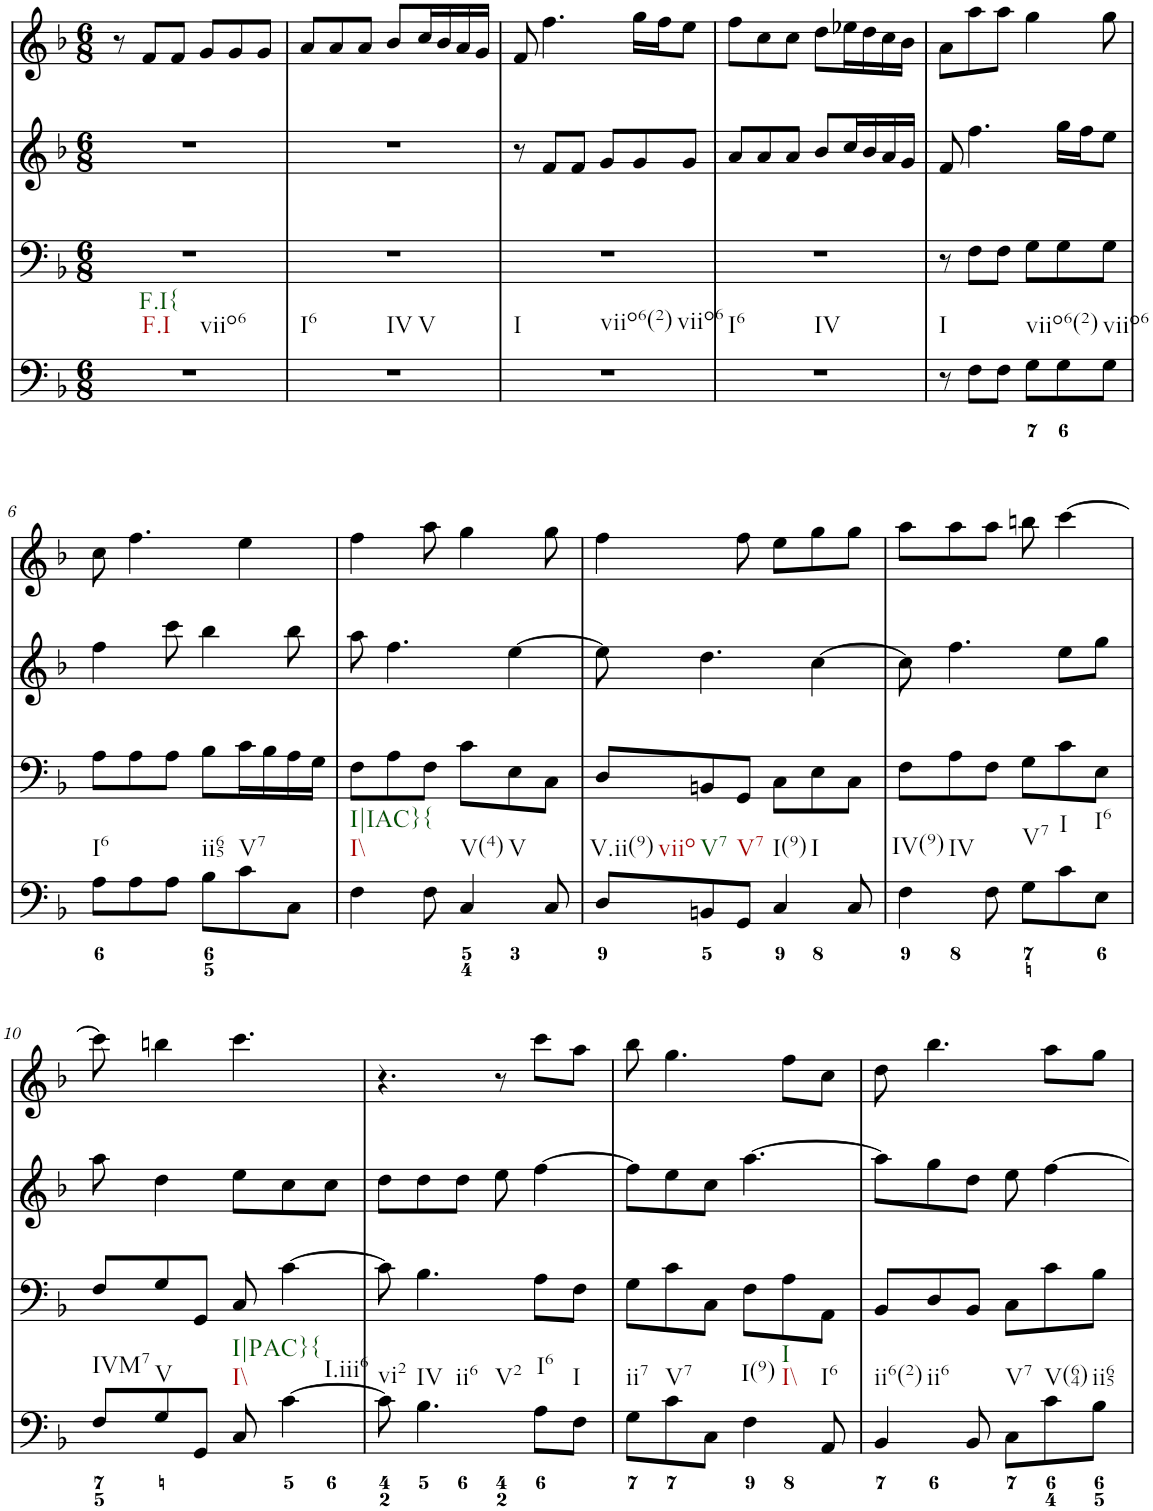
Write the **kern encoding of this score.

**kern	**kern	**kern	**kern
*part4	*part3	*part2	*part1
*staff4	*staff3	*staff2	*staff1
*I"Piano	*I"Piano	*I"Piano	*I"Piano
*I'Pno	*I'Pno	*I'Pno	*I'Pno
*clefF4	*clefF4	*clefG2	*clefG2
*k[b-]	*k[b-]	*k[b-]	*k[b-]
*F:	*F:	*F:	*F:
*M6/8	*M6/8	*M6/8	*M6/8
=1	=1	=1	=1
!LO:TX:b:t=F.I	!	!	!
!LO:TX:b:t=F.I{	!	!	!
!LO:TX:b:t=viio6	!	!	!
2.r	2.r	2.r	8r
.	.	.	8f/L
.	.	.	8f/J
.	.	.	8g/L
.	.	.	8g/
.	.	.	8g/J
=2	=2	=2	=2
!LO:TX:b:t=I6	!	!	!
!LO:TX:b:t=IV	!	!	!
!LO:TX:b:t=V	!	!	!
2.r	2.r	2.r	8a/L
.	.	.	8a/
.	.	.	8a/J
.	.	.	8b-/L
.	.	.	16cc/L
.	.	.	16b-/
.	.	.	16a/
.	.	.	16g/JJ
=3	=3	=3	=3
!LO:TX:b:t=I	!	!	!
!LO:TX:b:t=viio6(2)	!	!	!
!LO:TX:b:t=viio6	!	!	!
2.r	2.r	8r	8f/
.	.	8f/L	4.ff\
.	.	8f/J	.
.	.	8g/L	.
.	.	8g/	16gg\LL
.	.	.	16ff\J
.	.	8g/J	8ee\J
=4	=4	=4	=4
!LO:TX:b:t=I6	!	!	!
!LO:TX:b:t=IV	!	!	!
2.r	2.r	8a/L	8ff\L
.	.	8a/	8cc\
.	.	8a/J	8cc\J
.	.	8b-/L	8dd\L
.	.	16cc/L	16ee-X\L
.	.	16b-/	16dd\
.	.	16a/	16cc\
.	.	16g/JJ	16b-\JJ
=5	=5	=5	=5
!LO:TX:b:t=I	!	!	!
8r	8r	8f/	8a\L
8F\L	8F\L	4.ff\	8aa\
8F\J	8F\J	.	8aa\J
!LO:TX:b:t=viio6(2)	!	!	!
8G\L	8G\L	.	4gg\
8G\	8G\	16gg\LL	.
.	.	16ff\J	.
!LO:TX:b:t=viio6	!	!	!
8G\J	8G\J	8ee\J	8gg\
!!LO:LB:g=z
=6	=6	=6	=6
!LO:TX:b:t=I6	!	!	!
8A\L	8A\L	4ff\	8cc\
8A\	8A\	.	4.ff\
8A\J	8A\J	8ccc\	.
!LO:TX:b:t=ii65	!	!	!
8B-\L	8B-\L	4bb-\	.
!LO:TX:b:t=V7	!	!	!
8c\	16c\L	.	4ee\
.	16B-\	.	.
8C\J	16A\	8bb-\	.
.	16G\JJ	.	.
=7	=7	=7	=7
!LO:TX:b:t=I\\	!	!	!
!LO:TX:b:t=I|IAC}{	!	!	!
4F\	8F\L	8aa\	4ff\
.	8A\	4.ff\	.
8F\	8F\J	.	8aa\
!LO:TX:b:t=V(4)	!	!	!
!LO:TX:b:t=V	!	!	!
4C/	8c\L	.	4gg\
.	8E\	[4ee\	.
8C/	8C\J	.	8gg\
=8	=8	=8	=8
!LO:TX:b:t=V.ii(9)	!	!	!
!LO:TX:b:t=viio	!	!	!
8D/L	8D/L	8ee\]	4ff\
!LO:TX:b:t=V7	!	!	!
8BBn/	8BBn/	4.dd\	.
!LO:TX:b:t=V7	!	!	!
8GG/J	8GG/J	.	8ff\
!LO:TX:b:t=I(9)	!	!	!
!LO:TX:b:t=I	!	!	!
4C/	8C\L	.	8ee\L
.	8E\	[4cc\	8gg\
8C/	8C\J	.	8gg\J
=9	=9	=9	=9
!LO:TX:b:t=IV(9)	!	!	!
!LO:TX:b:t=IV	!	!	!
4F\	8F\L	8cc\]	8aa\L
.	8A\	4.ff\	8aa\
8F\	8F\J	.	8aa\J
!LO:TX:b:t=V7	!	!	!
8G\L	8G\L	.	8bbn\
!LO:TX:b:t=I	!	!	!
8c\	8c\	8ee\L	[4ccc\
!LO:TX:b:t=I6	!	!	!
8E\J	8E\J	8gg\J	.
!!LO:LB:g=z
=10	=10	=10	=10
!LO:TX:b:t=IVM7	!	!	!
8F/L	8F/L	8aa\	8ccc\]
!LO:TX:b:t=V	!	!	!
8G/	8G/	4dd\	4bbn\
8GG/J	8GG/J	.	.
!LO:TX:b:t=I\\	!	!	!
!LO:TX:b:t=I|PAC}{	!	!	!
8C/	8C/	8ee\L	4.ccc\
!LO:TX:b:t=I.iii6	!	!	!
[4c\	[4c\	8cc\	.
.	.	8cc\J	.
=11	=11	=11	=11
!LO:TX:b:t=vi2	!	!	!
8c\]	8c\]	8dd\L	4.r
!LO:TX:b:t=IV	!	!	!
!LO:TX:b:t=ii6	!	!	!
!LO:TX:b:t=V2	!	!	!
4.B-\	4.B-\	8dd\	.
.	.	8dd\J	.
.	.	8ee\	8r
!LO:TX:b:t=I6	!	!	!
8A\L	8A\L	[4ff\	8ccc\L
!LO:TX:b:t=I	!	!	!
8F\J	8F\J	.	8aa\J
=12	=12	=12	=12
!LO:TX:b:t=ii7	!	!	!
8G\L	8G\L	8ff\L]	8bb-\
!LO:TX:b:t=V7	!	!	!
8c\	8c\	8ee\	4.gg\
8C\J	8C\J	8cc\J	.
!LO:TX:b:t=I(9)	!	!	!
!LO:TX:b:t=I\\	!	!	!
!LO:TX:b:t=I	!	!	!
4F\	8F\L	[4.aa\	.
.	8A\	.	8ff\L
!LO:TX:b:t=I6	!	!	!
8AA/	8AA\J	.	8cc\J
=13	=13	=13	=13
!LO:TX:b:t=ii6(2)	!	!	!
!LO:TX:b:t=ii6	!	!	!
4BB-/	8BB-/L	8aa\L]	8dd\
.	8D/	8gg\	4.bb-\
8BB-/	8BB-/J	8dd\J	.
!LO:TX:b:t=V7	!	!	!
8C\L	8C\L	8ee\	.
!LO:TX:b:t=V(64)	!	!	!
8c\	8c\	[4ff\	8aa\L
!LO:TX:b:t=ii65	!	!	!
8B-\J	8B-\J	.	8gg\J
=	=	=	=
*-	*-	*-	*-
